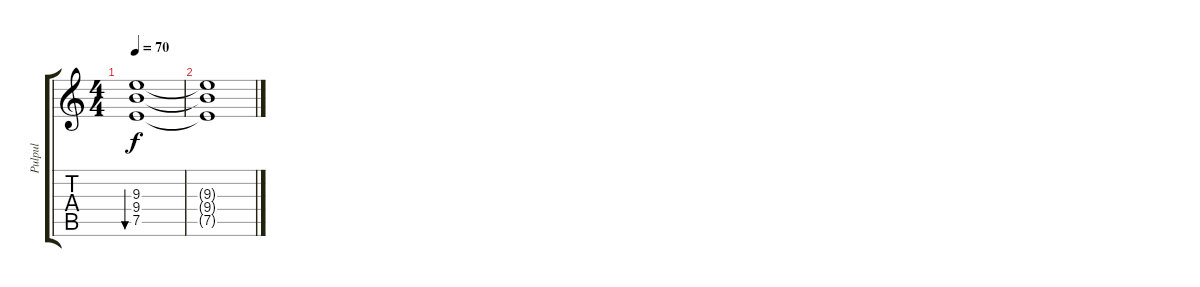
\track ("Pulpul" "Pulpul") {instrument electricguitarclean}
\staff {score tabs}
\tuning (E4 B3 G3 D3 A2 E2) {hide}
\ts (4 4)
\tempo 70
\clef g2
\ks c
(9.3 9.4 7.5).1{bu 60 dy f} |
(9.3{t} 9.4{t} 7.5{t}).1
